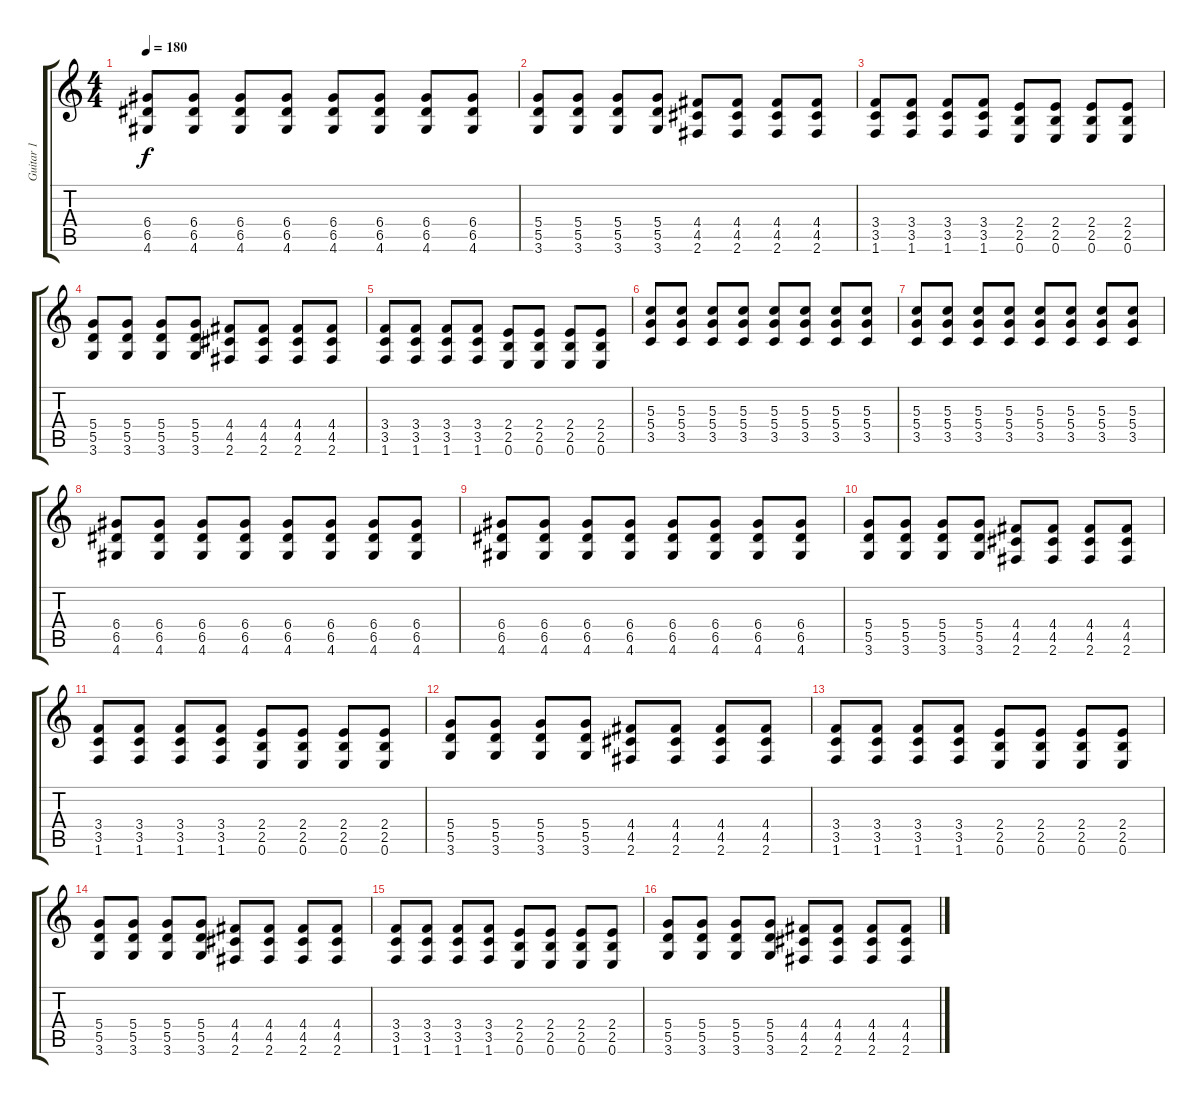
\track ("Guitar 1" "Guitar 1") {instrument overdrivenguitar}
\staff {score tabs}
\tuning (E4 B3 G3 D3 A2 E2) {hide}
\ts (4 4)
\tempo 180
\clef g2
\ks c
(6.4 6.5 4.6).8{dy f} (6.4 6.5 4.6).8 (6.4 6.5 4.6).8 (6.4 6.5 4.6).8 (6.4 6.5 4.6).8 (6.4 6.5 4.6).8 (6.4 6.5 4.6).8 (6.4 6.5 4.6).8 |
(5.4 5.5 3.6).8 (5.4 5.5 3.6).8 (5.4 5.5 3.6).8 (5.4 5.5 3.6).8 (4.4 4.5 2.6).8 (4.4 4.5 2.6).8 (4.4 4.5 2.6).8 (4.4 4.5 2.6).8 |
(3.4 3.5 1.6).8 (3.4 3.5 1.6).8 (3.4 3.5 1.6).8 (3.4 3.5 1.6).8 (2.4 2.5 0.6).8 (2.4 2.5 0.6).8 (2.4 2.5 0.6).8 (2.4 2.5 0.6).8 |
(5.4 5.5 3.6).8 (5.4 5.5 3.6).8 (5.4 5.5 3.6).8 (5.4 5.5 3.6).8 (4.4 4.5 2.6).8 (4.4 4.5 2.6).8 (4.4 4.5 2.6).8 (4.4 4.5 2.6).8 |
(3.4 3.5 1.6).8 (3.4 3.5 1.6).8 (3.4 3.5 1.6).8 (3.4 3.5 1.6).8 (2.4 2.5 0.6).8 (2.4 2.5 0.6).8 (2.4 2.5 0.6).8 (2.4 2.5 0.6).8 |
(5.3 5.4 3.5).8 (5.3 5.4 3.5).8 (5.3 5.4 3.5).8 (5.3 5.4 3.5).8 (5.3 5.4 3.5).8 (5.3 5.4 3.5).8 (5.3 5.4 3.5).8 (5.3 5.4 3.5).8 |
(5.3 5.4 3.5).8 (5.3 5.4 3.5).8 (5.3 5.4 3.5).8 (5.3 5.4 3.5).8 (5.3 5.4 3.5).8 (5.3 5.4 3.5).8 (5.3 5.4 3.5).8 (5.3 5.4 3.5).8 |
(6.4 6.5 4.6).8 (6.4 6.5 4.6).8 (6.4 6.5 4.6).8 (6.4 6.5 4.6).8 (6.4 6.5 4.6).8 (6.4 6.5 4.6).8 (6.4 6.5 4.6).8 (6.4 6.5 4.6).8 |
(6.4 6.5 4.6).8 (6.4 6.5 4.6).8 (6.4 6.5 4.6).8 (6.4 6.5 4.6).8 (6.4 6.5 4.6).8 (6.4 6.5 4.6).8 (6.4 6.5 4.6).8 (6.4 6.5 4.6).8 |
(5.4 5.5 3.6).8 (5.4 5.5 3.6).8 (5.4 5.5 3.6).8 (5.4 5.5 3.6).8 (4.4 4.5 2.6).8 (4.4 4.5 2.6).8 (4.4 4.5 2.6).8 (4.4 4.5 2.6).8 |
(3.4 3.5 1.6).8 (3.4 3.5 1.6).8 (3.4 3.5 1.6).8 (3.4 3.5 1.6).8 (2.4 2.5 0.6).8 (2.4 2.5 0.6).8 (2.4 2.5 0.6).8 (2.4 2.5 0.6).8 |
(5.4 5.5 3.6).8 (5.4 5.5 3.6).8 (5.4 5.5 3.6).8 (5.4 5.5 3.6).8 (4.4 4.5 2.6).8 (4.4 4.5 2.6).8 (4.4 4.5 2.6).8 (4.4 4.5 2.6).8 |
(3.4 3.5 1.6).8 (3.4 3.5 1.6).8 (3.4 3.5 1.6).8 (3.4 3.5 1.6).8 (2.4 2.5 0.6).8 (2.4 2.5 0.6).8 (2.4 2.5 0.6).8 (2.4 2.5 0.6).8 |
(5.4 5.5 3.6).8 (5.4 5.5 3.6).8 (5.4 5.5 3.6).8 (5.4 5.5 3.6).8 (4.4 4.5 2.6).8 (4.4 4.5 2.6).8 (4.4 4.5 2.6).8 (4.4 4.5 2.6).8 |
(3.4 3.5 1.6).8 (3.4 3.5 1.6).8 (3.4 3.5 1.6).8 (3.4 3.5 1.6).8 (2.4 2.5 0.6).8 (2.4 2.5 0.6).8 (2.4 2.5 0.6).8 (2.4 2.5 0.6).8 |
(5.4 5.5 3.6).8 (5.4 5.5 3.6).8 (5.4 5.5 3.6).8 (5.4 5.5 3.6).8 (4.4 4.5 2.6).8 (4.4 4.5 2.6).8 (4.4 4.5 2.6).8 (4.4 4.5 2.6).8
